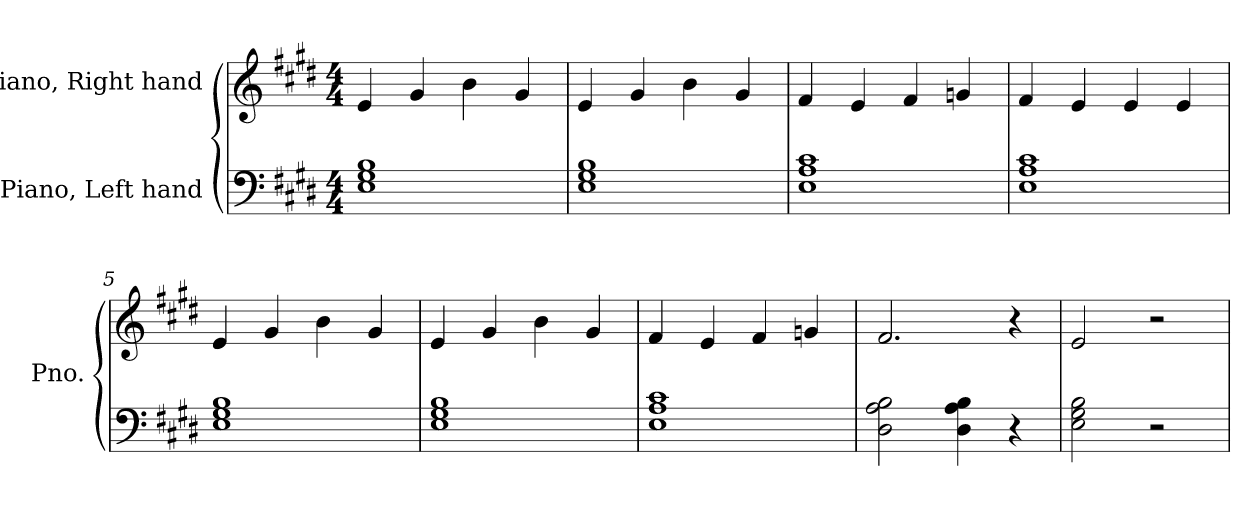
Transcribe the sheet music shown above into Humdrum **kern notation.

**kern	**kern
*part2	*part1
*staff2	*staff1
*I"Piano, Left hand	*I"Piano, Right hand
*I'Pno.	*I'Pno.
*clefF4	*clefG2
*k[f#c#g#d#]	*k[f#c#g#d#]
*M4/4	*M4/4
*MM120	*MM120
=1	=1
1E 1G# 1B	4e/
.	4g#/
.	4b\
.	4g#/
=2	=2
1E 1G# 1B	4e/
.	4g#/
.	4b\
.	4g#/
=3	=3
1E 1A 1c#	4f#/
.	4e/
.	4f#/
.	4gn/
=4	=4
1E 1A 1c#	4f#/
.	4e/
.	4e/
.	4e/
=5	=5
1E 1G# 1B	4e/
.	4g#/
.	4b\
.	4g#/
=6	=6
1E 1G# 1B	4e/
.	4g#/
.	4b\
.	4g#/
!!LO:LB:g=z
=7	=7
1E 1A 1c#	4f#/
.	4e/
.	4f#/
.	4gn/
=8	=8
2D#\ 2A\ 2B\	2.f#/
4D#\ 4A\ 4B\	.
4r	4r
=9	=9
2E\ 2G#\ 2B\	2e/
2r	2r
=	=
*-	*-
